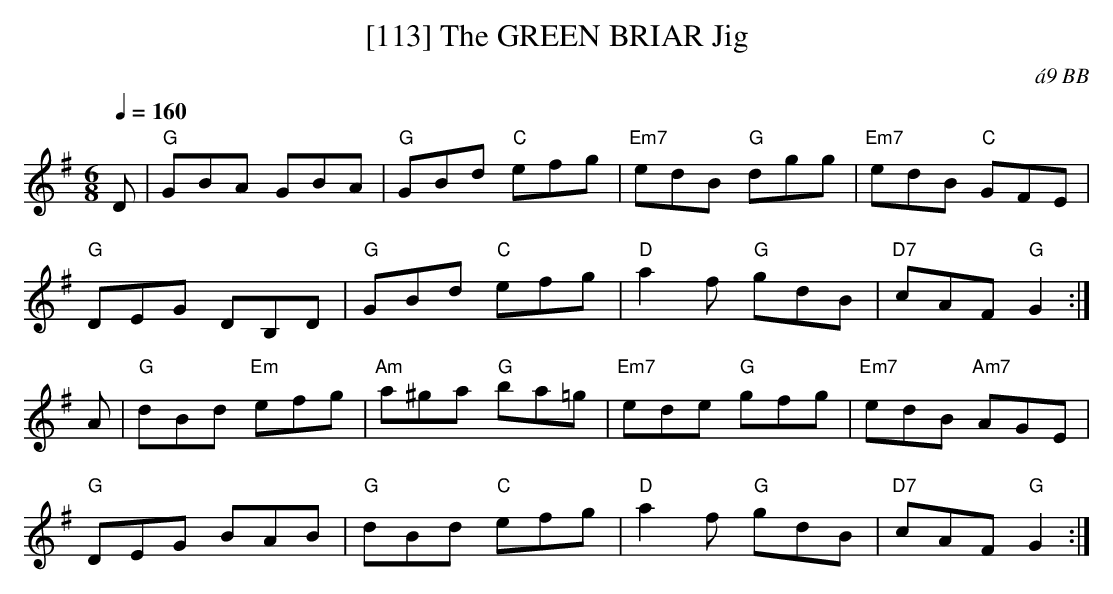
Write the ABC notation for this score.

X:1
T:[113] The GREEN BRIAR Jig
C:\'a9 BB
Q:1/4=160
M:6/8
L:1/8
K:G
D|"G"GBA GBA|"G"GBd "C"efg|"Em7"edB "G"dgg|"Em7"edB "C"GFE|
"G"DEG DB,D|"G"GBd "C"efg|"D"a2 f "G"gdB|"D7"cAF "G"G2 :|
A|"G"dBd "Em"efg|"Am"a^ga "G"ba=g|"Em7"ede "G"gfg|"Em7"edB "Am7"AGE|
"G"DEG BAB|"G"dBd "C"efg|"D"a2 f "G"gdB|"D7"cAF "G"G2 :|
